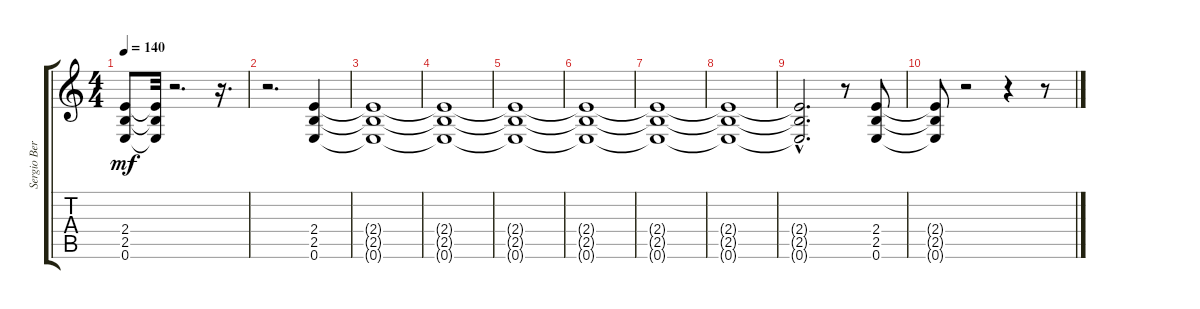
\track ("Sergio Berdichevsky" "Sergio Ber") {instrument distortionguitar}
\staff {score tabs}
\tuning (E4 B3 G3 D3 A2 E2) {hide}
\ts (4 4)
\tempo 140
\clef g2
\ks c
(2.4 2.5 0.6).8{dy mf} (2.4{t} 2.5{t} 0.6{t}).32 r.2{d} r.16{d} |
r.2{d} (2.4 2.5 0.6).4 |
(2.4{t} 2.5{t} 0.6{t}).1 |
(2.4{t} 2.5{t} 0.6{t}).1 |
(2.4{t} 2.5{t} 0.6{t}).1 |
(2.4{t} 2.5{t} 0.6{t}).1 |
(2.4{t} 2.5{t} 0.6{t}).1 |
(2.4{t} 2.5{t} 0.6{t}).1 |
(2.4{hac t} 2.5{hac t} 0.6{hac t}).2{d} r.8 (2.4 2.5 0.6).8 |
(2.4{t} 2.5{t} 0.6{t}).8 r.2 r.4 r.8
